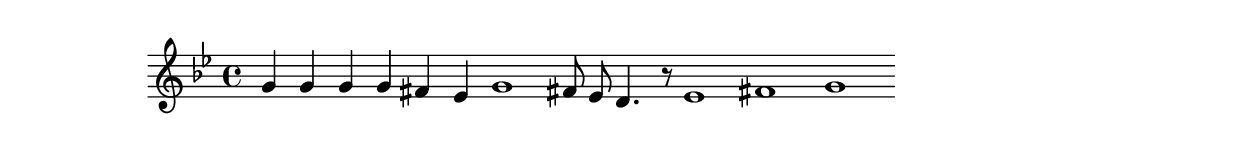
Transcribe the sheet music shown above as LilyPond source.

%% DO NOT EDIT this file manually; it is automatically
%% generated from LSR http://lsr.dsi.unimi.it
%% Make any changes in LSR itself, or in Documentation/snippets/new/ ,
%% and then run scripts/auxiliar/makelsr.py
%%
%% This file is in the public domain.
\version "2.14.0"

\header {
  lsrtags = "world-music"

%% Translation of GIT committish: 2d548a99cb9dba80f2ff035582009477cd37eceb
  texidoces = "
Para las improvisaciones o @emph{taqasim} que son libres durante unos
momentos, se puede omitir la indicación de compás y se puede usar
@code{\\cadenzaOn}.  Podría ser necesario ajustar el estilo de
alteraciones accidentales, porque la ausencia de líneas divisorias
hará que la alteración aparezca una sola vez.  He aquí un ejemplo de
cómo podría ser el comienzo de una improvisación @emph{hijaz}:

"
doctitlees = "Improvisación de música árabe"


%% Translation of GIT committish: 0a868be38a775ecb1ef935b079000cebbc64de40
  texidocde = "
Bei Improvisation oder @emph{taqasim}, die zeitlich frei gespielt
werden, kann die Taktart ausgelassen werden und @code{\\cadenzaOn}
kann eingesetzt werden.  Es kann nötig sein, den Versetzungszeichenstil
anzupassen, weil sonst die Versetzungszeichen nur einmal ausgegeben
werden, da keine Taktlinien gesetzt sind.  Hier ein Beispiel, wie
der Beginn einer @emph{hijaz}-Improvisation aussehen könnte:

"

  doctitlede = "Arabische Improvisation"

  texidoc = "
For improvisations or taqasim which are temporarily free, the time
signature can be omitted and @code{\\cadenzaOn} can be used.  Adjusting
the accidental style might be required, since the absence of bar lines
will cause the accidental to be marked only once.  Here is an example
of what could be the start of a hijaz improvisation:

"
  doctitle = "Arabic improvisation"
} % begin verbatim

\include "arabic.ly"

\relative sol' {
  \key re \kurd
  #(set-accidental-style 'forget)
  \cadenzaOn
  sol4 sol sol sol fad mib sol1 fad8 mib re4. r8 mib1 fad sol
}
